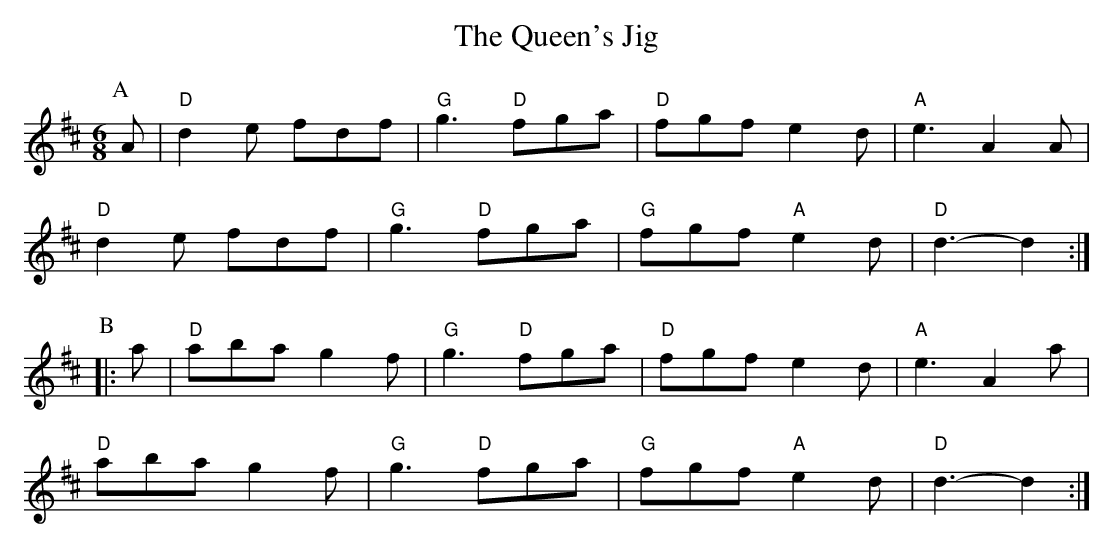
X:1
T:The Queen's Jig
M:6/8
K:D
P:A
A|"D"d2e fdf|"G"g3 "D"fga|"D"fgf e2d|"A"e3 A2A|
"D"d2e fdf|"G"g3 "D"fga|"G"fgf "A"e2d|"D"d3 -d2:|
P:B
|:a|"D"aba g2f|"G"g3 "D"fga|"D"fgf e2d|"A"e3 A2a|
"D"aba g2f|"G"g3 "D"fga|"G"fgf "A"e2d|"D"d3 -d2:|
